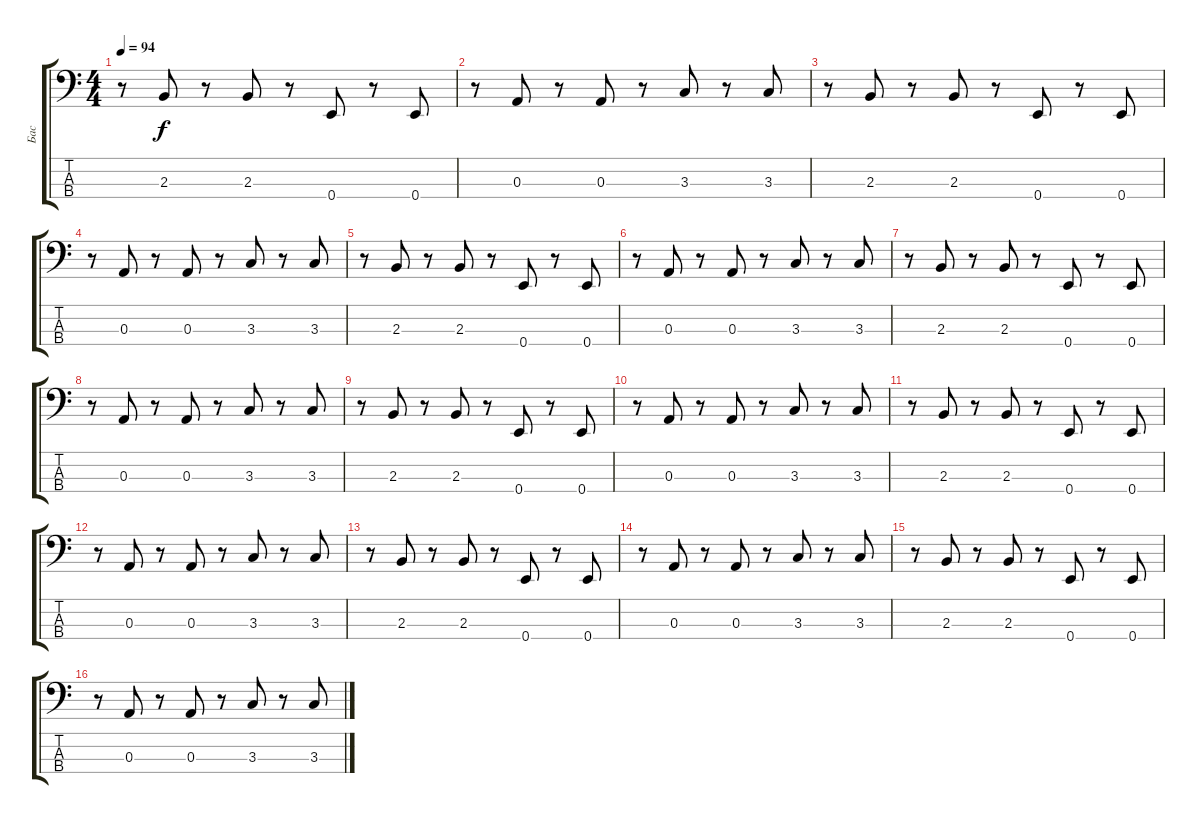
\track ("Бас" "Бас") {instrument synthbass2}
\staff {score tabs}
\tuning (G2 D2 A1 E1) {hide}
\ts (4 4)
\tempo 94
\clef f4
\ks c
r.8{dy f} 2.3.8 r.8 2.3.8 r.8 0.4.8 r.8 0.4.8 |
r.8 0.3.8 r.8 0.3.8 r.8 3.3.8 r.8 3.3.8 |
r.8 2.3.8 r.8 2.3.8 r.8 0.4.8 r.8 0.4.8 |
r.8 0.3.8 r.8 0.3.8 r.8 3.3.8 r.8 3.3.8 |
r.8 2.3.8 r.8 2.3.8 r.8 0.4.8 r.8 0.4.8 |
r.8 0.3.8 r.8 0.3.8 r.8 3.3.8 r.8 3.3.8 |
r.8 2.3.8 r.8 2.3.8 r.8 0.4.8 r.8 0.4.8 |
r.8 0.3.8 r.8 0.3.8 r.8 3.3.8 r.8 3.3.8 |
r.8 2.3.8 r.8 2.3.8 r.8 0.4.8 r.8 0.4.8 |
r.8 0.3.8 r.8 0.3.8 r.8 3.3.8 r.8 3.3.8 |
r.8 2.3.8 r.8 2.3.8 r.8 0.4.8 r.8 0.4.8 |
r.8 0.3.8 r.8 0.3.8 r.8 3.3.8 r.8 3.3.8 |
r.8 2.3.8 r.8 2.3.8 r.8 0.4.8 r.8 0.4.8 |
r.8 0.3.8 r.8 0.3.8 r.8 3.3.8 r.8 3.3.8 |
r.8 2.3.8 r.8 2.3.8 r.8 0.4.8 r.8 0.4.8 |
r.8 0.3.8 r.8 0.3.8 r.8 3.3.8 r.8 3.3.8
